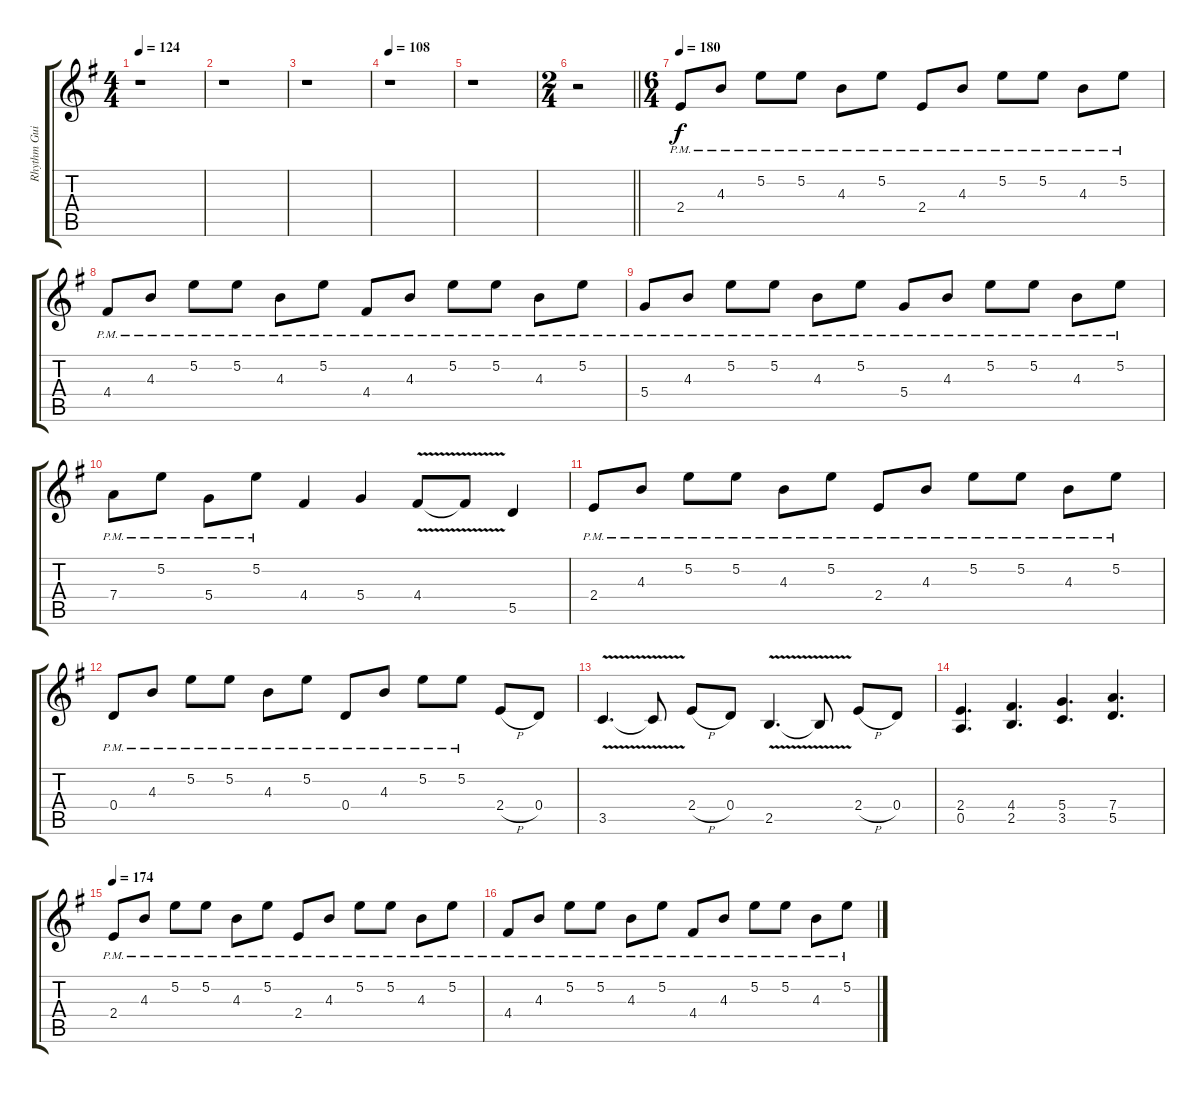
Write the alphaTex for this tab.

\track ("Rhythm Guitar - L" "Rhythm Gui") {instrument distortionguitar}
\staff {score tabs}
\tuning (E4 B3 G3 D3 A2 E2) {hide}
\ts (4 4)
\tempo 124
\clef g2
\ks g
r.1{dy f} |
r.1 |
r.1 |
\tempo 108
r.1 |
r.1 |
\ts (2 4)
\barLineRight lightlight
r.2 |
\ts (6 4)
\tempo 180
2.4{pm}.8 4.3{pm}.8 5.2{pm}.8 5.2{pm}.8 4.3{pm}.8 5.2{pm}.8 2.4{pm}.8 4.3{pm}.8 5.2{pm}.8 5.2{pm}.8 4.3{pm}.8 5.2{pm}.8 |
4.4{pm}.8 4.3{pm}.8 5.2{pm}.8 5.2{pm}.8 4.3{pm}.8 5.2{pm}.8 4.4{pm}.8 4.3{pm}.8 5.2{pm}.8 5.2{pm}.8 4.3{pm}.8 5.2{pm}.8 |
5.4{pm}.8 4.3{pm}.8 5.2{pm}.8 5.2{pm}.8 4.3{pm}.8 5.2{pm}.8 5.4{pm}.8 4.3{pm}.8 5.2{pm}.8 5.2{pm}.8 4.3{pm}.8 5.2{pm}.8 |
7.4{pm}.8 5.2{pm}.8 5.4{pm}.8 5.2{pm}.8 4.4.4 5.4.4 4.4{v}.8 4.4{v t}.8 5.5.4 |
2.4{pm}.8 4.3{pm}.8 5.2{pm}.8 5.2{pm}.8 4.3{pm}.8 5.2{pm}.8 2.4{pm}.8 4.3{pm}.8 5.2{pm}.8 5.2{pm}.8 4.3{pm}.8 5.2{pm}.8 |
0.4{pm}.8 4.3{pm}.8 5.2{pm}.8 5.2{pm}.8 4.3{pm}.8 5.2{pm}.8 0.4{pm}.8 4.3{pm}.8 5.2{pm}.8 5.2{pm}.8 2.4{h}.8 0.4.8 |
3.5{v}.4{d} 3.5{v t}.8 2.4{h}.8 0.4.8 2.5{v}.4{d} 2.5{v t}.8 2.4{h}.8 0.4.8 |
(2.4 0.5).4{d} (4.4 2.5).4{d} (5.4 3.5).4{d} (7.4 5.5).4{d} |
\tempo 174
2.4{pm}.8 4.3{pm}.8 5.2{pm}.8 5.2{pm}.8 4.3{pm}.8 5.2{pm}.8 2.4{pm}.8 4.3{pm}.8 5.2{pm}.8 5.2{pm}.8 4.3{pm}.8 5.2{pm}.8 |
4.4{pm}.8 4.3{pm}.8 5.2{pm}.8 5.2{pm}.8 4.3{pm}.8 5.2{pm}.8 4.4{pm}.8 4.3{pm}.8 5.2{pm}.8 5.2{pm}.8 4.3{pm}.8 5.2{pm}.8
